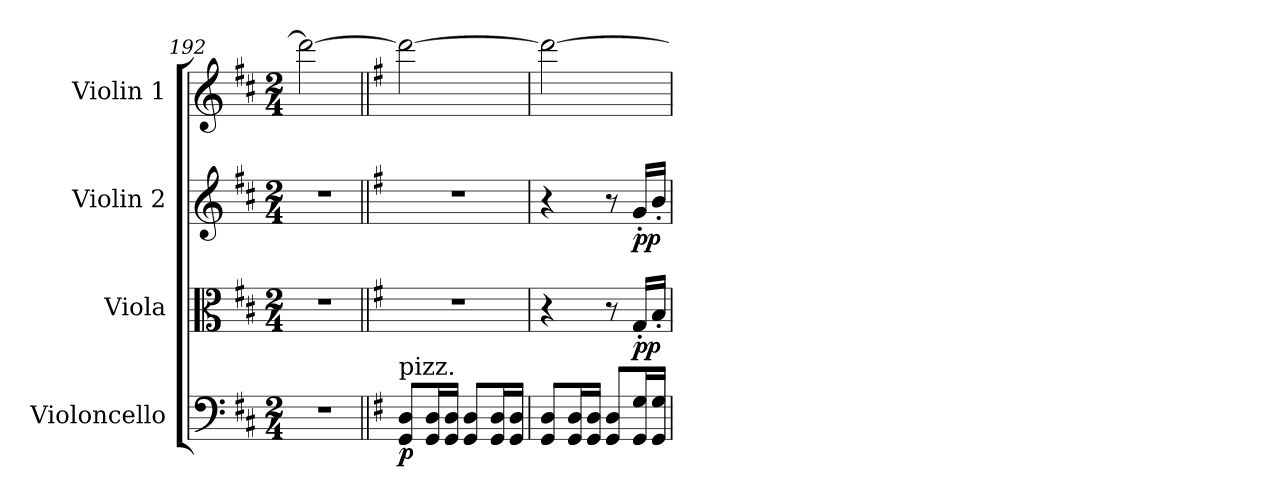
**kern	**dynam	**kern	**dynam	**kern	**dynam	**kern
*part4	*part4	*part3	*part3	*part2	*part2	*part1
*staff4	*staff4	*staff3	*staff3	*staff2	*staff2	*staff1
*I"Violoncello	*	*I"Viola	*	*I"Violin 2	*	*I"Violin 1
*I'Vc	*	*I'Vla	*	*I'Vln	*	*I'Vln
*clefF4	*	*clefC3	*	*clefG2	*	*clefG2
*k[f#c#]	*	*k[f#c#]	*	*k[f#c#]	*	*k[f#c#]
*M2/4	*	*M2/4	*	*M2/4	*	*M2/4
=192	=192	=192	=192	=192	=192	=192
2r	.	2r	.	2r	.	2ddd\_
=193||	=193||	=193||	=193||	=193||	=193||	=193||
*k[f#]	*	*k[f#]	*	*k[f#]	*	*k[f#]
!LO:TX:a:t=pizz.	!	!	!	!	!	!
!	!LO:DY:b	!	!	!	!	!
8GG/ 8D/L	p	2r	.	2r	.	2ddd\_
16GG/ 16D/L	.	.	.	.	.	.
16GG/ 16D/JJ	.	.	.	.	.	.
8GG/ 8D/L	.	.	.	.	.	.
16GG/ 16D/L	.	.	.	.	.	.
16GG/ 16D/JJ	.	.	.	.	.	.
=194	=194	=194	=194	=194	=194	=194
8GG/ 8D/L	.	4r	.	4r	.	2ddd\_
16GG/ 16D/L	.	.	.	.	.	.
16GG/ 16D/JJ	.	.	.	.	.	.
8GG/ 8D/L	.	8r	.	8r	.	.
!	!	!	!LO:DY:b	!	!LO:DY:b	!
16GG/ 16G/L	.	16G'/LL	pp	16g'/LL	pp	.
16GG/ 16G/JJ	.	16B'/JJ	.	16b'/JJ	.	.
=	=	=	=	=	=	=
*-	*-	*-	*-	*-	*-	*-
